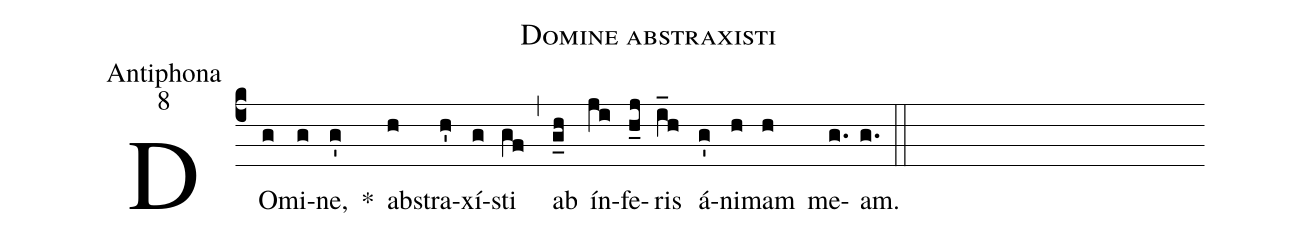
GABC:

name:Domine abstraxisti;
office-part:Antiphona;
mode:8;
%%
(c4) DO(g)mi(g)ne,(g') *() ab(h)stra(h')xí(g)sti(gf) (,) ab(g_h) ín(ji)fe(h_j)ris(i_h) á(g')ni(h)mam(h) me(g.)am.(g.) (::)
